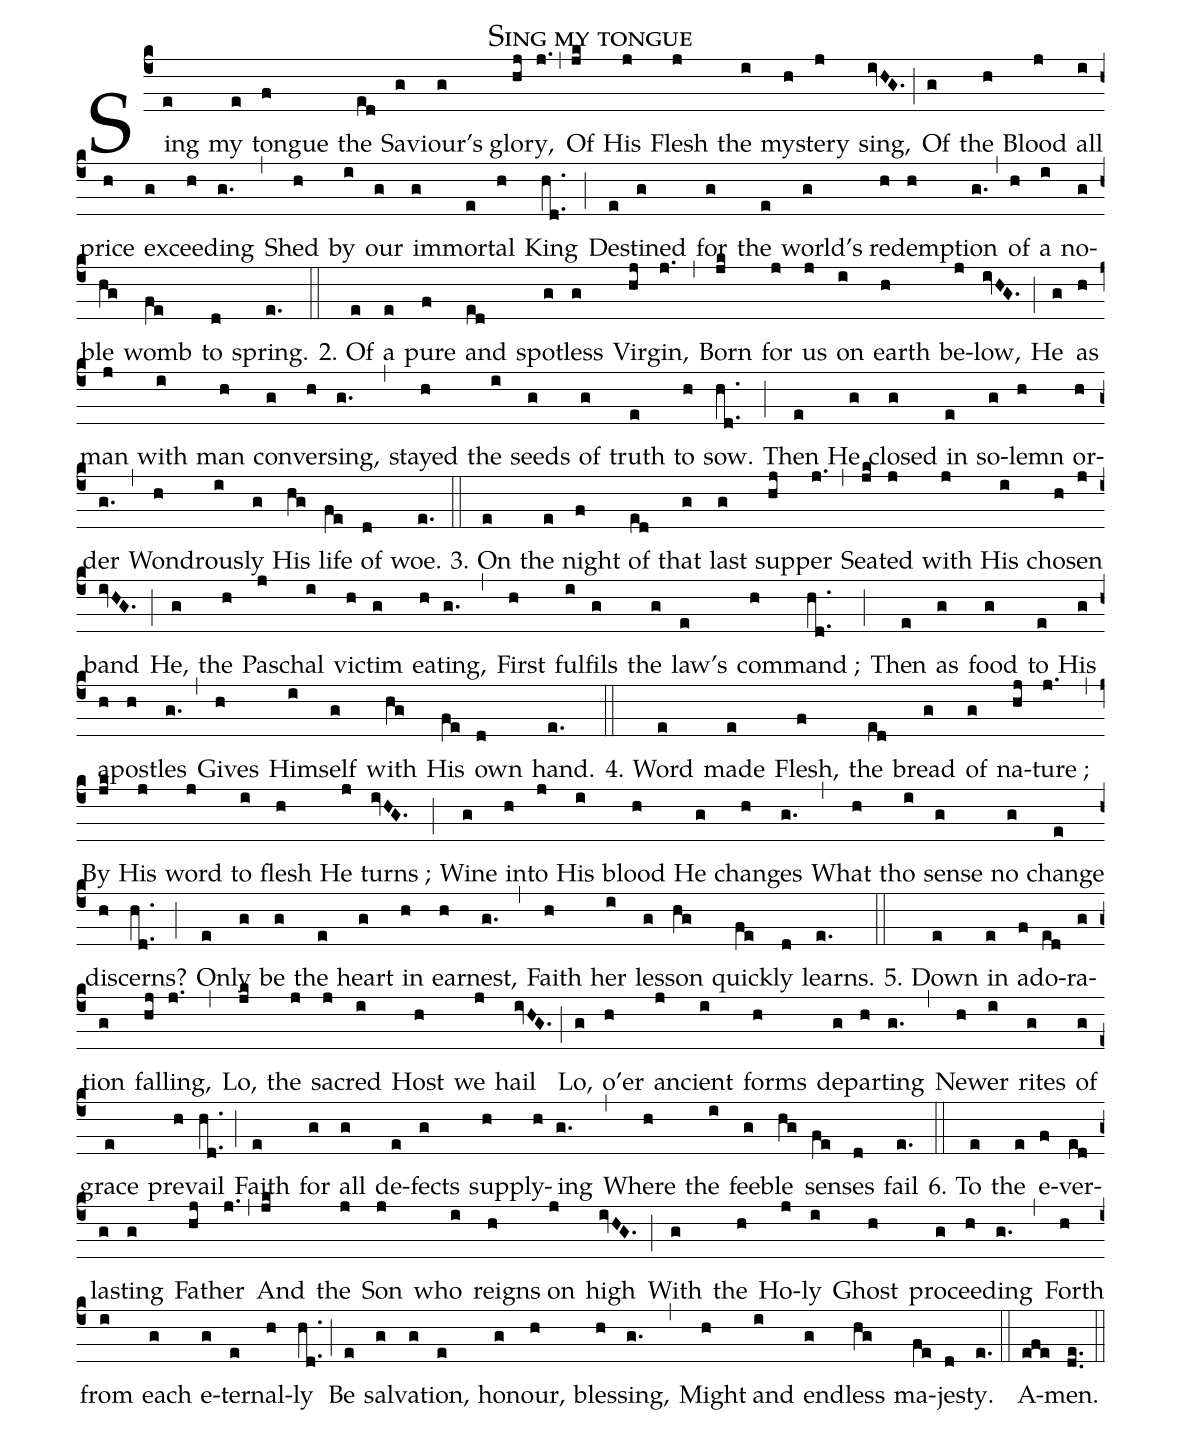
name:Sing my tongue;
%%
(c4)Sing(e) my(e) tongue(f) the(ed) Sa(g)viour(g)'s glo(hj)ry,(j.) (,)
Of(jk) His(j) Flesh(j) the(i) my(h)stery(j) sing,(ivHG.) (;)
Of(g) the(h) Blood(j) all(i) price(h) ex(g)cee(h)ding(g.) (,)
Shed(h) by(i) our(g) im(g)mor(e)tal(h) King(hd..) (;)
De(e)stined(g) for(g) the(e) world(g)'s red(h)em(h)ption(g.) (,)
of(h) a(i) no(g)ble(hg) womb(fe) to(d) spring.(e.) (::)
2. Of(e) a(e) pure(f) and(ed) spo(g)tless(g) Vir(hj)gin,(j.) (,)
Born(jk) for(j) us(j) on(i) earth(h) be(j)low,(ivHG.) (;)
He(g) as(h) man(j) with(i) man(h) con(g)ver(h)sing,(g.) (,)
stayed(h) the(i) seeds(g) of(g) truth(e) to(h) sow.(hd..) (;)
Then(e) He(g) closed(g) in(e) so(g)lemn(h) or(h)der(g.) (,)
Won(h)drous(i)ly(g) His(hg) life(fe) of(d) woe.(e.) (::)
3. On(e) the(e) night(f) of(ed) that(g) last(g) sup(hj)per(j.) (,)
Sea(jk)ted(j) with(j) His(i) cho(h)sen(j) band(ivHG.) (;)
He,(g) the(h) Pas(j)chal(i) vi(h)ctim(g) ea(h)ting,(g.) (,)
First(h) ful(i)fils(g) the(g) law's(e) com(h)mand ;(hd..) (;)
Then(e) as(g) food(g) to(e) His(g) a(h)pos(h)tles(g.) (,)
Gives(h) Him(i)self(g) with(hg) His(fe) own(d) hand.(e.) (::)
4. Word(e) made(e) Flesh,(f) the(ed) bread(g) of(g) na(hj)ture ;(j.) (,)
By(jk) His(j) word(j) to(i) flesh(h) He(j) turns ;(ivHG.) (;)
Wine(g) in(h)to(j) His(i) blood(h) He(g) chan(h)ges(g.) (,)
What(h) tho(i) sense(g) no(g) change(e) di(h)scerns?(hd..) (;)
On(e)ly(g) be(g) the(e) heart(g) in(h) ear(h)nest,(g.) (,)
Faith(h) her(i) les(g)son(hg) quic(fe)kly(d) learns.(e.) (::)
5. Down(e) in(e) a(f)do(ed)ra(g)tion(g) fal(hj)ling,(j.) (,)
Lo,(jk) the(j) sa(j)cred(i) Host(h) we(j) hail(ivHG.) (;)
Lo,(g) o'er(h) an(j)cient(i) forms(h) de(g)par(h)ting(g.) (,)
Ne(h)wer(i) rites(g) of(g) grace(e) pre(h)vail(hd..) (;)
Faith(e) for(g) all(g) de(e)fects(g) sup(h)ply(h)ing(g.) (,)
Where(h) the(i) fee(g)ble(hg) sen(fe)ses(d) fail(e.) (::)
6. To(e) the(e) e(f)ver(ed)la(g)sting(g) Fa(hj)ther(j.) (,)
And(jk) the(j) Son(j) who(i) rei(h)gns on(j) high(ivHG.) (;)
With(g) the(h) Ho(j)ly(i) Ghost(h) pro(g)cee(h)ding(g.) (,)
Forth(h) from(i) each(g) e(g)ter(e)nal(h)ly(hd..) (;)
Be(e) sal(g)va(g)tion,(e) ho(g)nour,(h) bles(h)sing,(g.) (,)
Mi(h)ght and(i) en(g)dless(hg) ma(fe)je(d)sty.(e.) (::)
A(efe)men.(de..) (::)
